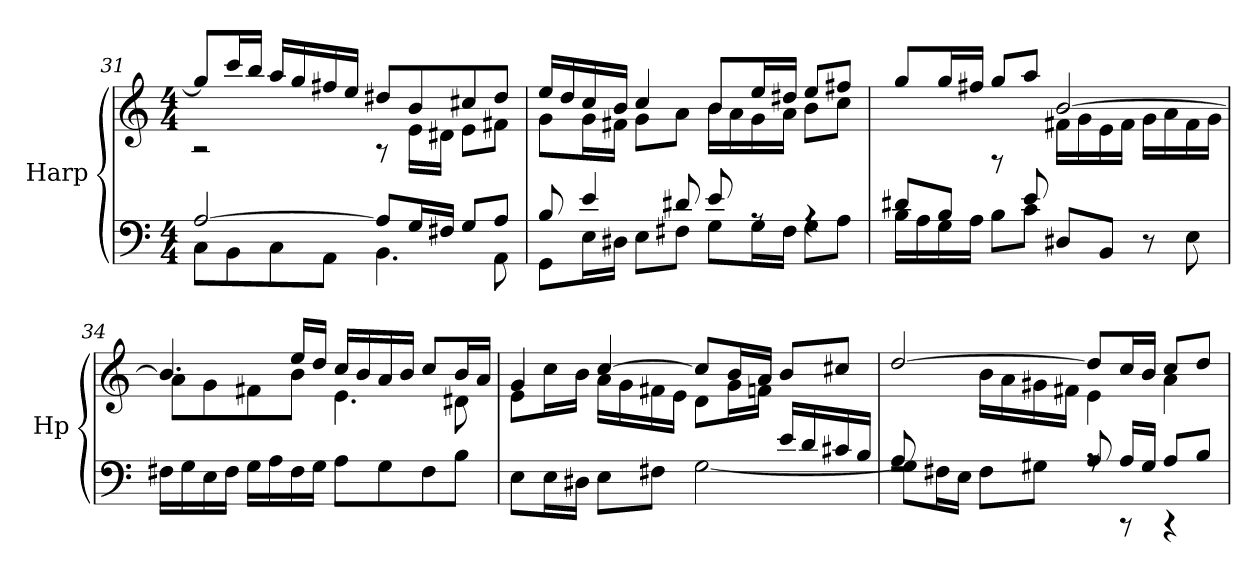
**kern	**kern
*part1	*part1
*staff2	*staff1
*I"Harp	*
*I'Hp	*
*clefF4	*clefG2
*k[]	*k[]
*M4/4	*M4/4
=31	=31
*^	*^
[2A/	8C\L	8gg/L]	2rA
.	8BB\	16ccc/L	.
.	.	16bb/JJ	.
.	8C\	16aa/LL	.
.	.	16gg/	.
.	8AA\J	16ff#X/	.
.	.	16ee/JJ	.
8A/L]	4.BB\	8dd#X/L	8rA
16G/L	.	8b/	16e\LL
16F#X/JJ	.	.	16d#X\JJ
8G/L	.	8cc#X/	8e\L
8A/J	8AA\	8dd#/J	8f#X\J
!!LO:LB:g=z	!!
=32	=32	=32	=32
8B/	8GG\L	16ee/LL	8g\L
.	.	16dd/	.
4e/	16E\L	16cc/	16g\L
.	16D#X\JJ	16b/JJ	16f#X\JJ
.	8E\L	4cc/	8g\L
8d#X/	8F#X\J	.	8a\J
8e/	8G\L	8b/L	16b\LL
.	.	.	16a\
8rA	16G\L	16ee/L	16g\
.	16F#\JJ	16dd#X/JJ	16a\JJ
4rA	8G\L	8ee/L	8b\L
.	8A\J	8ff#X/J	8cc\J
=33	=33	=33	=33
8d#X/L	16B\LL	8gg/L	4ryy
.	16A\	.	.
8B/J	16G\	16gg/L	.
.	16A\JJ	16ff#X/JJ	.
8ryy	8B\L	8gg/L	8rF
8e/	8c\J	8aa/J	8ryy
2ryy	8D#X/L	[2b/	16f#X\LL
.	.	.	16g\
.	8BB/J	.	16e\
.	.	.	16f#\JJ
.	8r	.	16g\LL
.	.	.	16a\
.	8E\	.	16f#\
.	.	.	16g\JJ
*v	*v	*	*
!!LO:LB:g=z	!!
=34	=34	=34
16F#X\LL	4.b/]	8a\L
16G\	.	.
16E\	.	8g\
16F#\JJ	.	.
16G\LL	.	8f#X\
16A\	.	.
16F#\	16ee/LL	8b\J
16G\JJ	16dd/JJ	.
8A\L	16cc/LL	4.e\
.	16b/	.
8G\	16a/	.
.	16b/JJ	.
8F#\	8cc/L	.
8B\J	16b/L	8d#X\
.	16a/JJ	.
=35	=35	=35
*^	*	*
2.ryy	8E\L	4g/	8e\L
.	16E\L	.	16cc\L
.	16D#X\JJ	.	16b\JJ
.	8E\L	[4cc/	16a\LL
.	.	.	16g\
.	8F#X\J	.	16f#X\
.	.	.	16e\JJ
.	[2G\	8cc/L]	8d\L
.	.	16b/L	16g\L
.	.	16a/JJ	16fn\JJ
16e/LL	.	8b/L	4ryy
16d/	.	.	.
16c#X/	.	8cc#X/J	.
16B/JJ	.	.	.
!!LO:PB:g=z	!!
=36	=36	=36	=36
*	*^	*	*
8A/L	8G\L]	2rF	[2dd/	8ryy
2..ryy	16F#X\L	.	.	16dd\L
.	16E\JJ	.	.	16cc\JJ
.	8F#\L	.	.	16b\LL
.	.	.	.	16a\
.	8G#X\J	.	.	16g#X\
.	.	.	.	16f#X\JJ
.	8A/	8rA	8dd/L]	4e\
.	8rCC	16A/LL	16cc/L	.
.	.	16G#/JJ	16b/JJ	.
.	4rCC	8A/L	8cc/L	4a\
.	.	8B/J	8dd/J	.
*v	*v	*v	*	*
*	*v	*v
=	=
*-	*-
